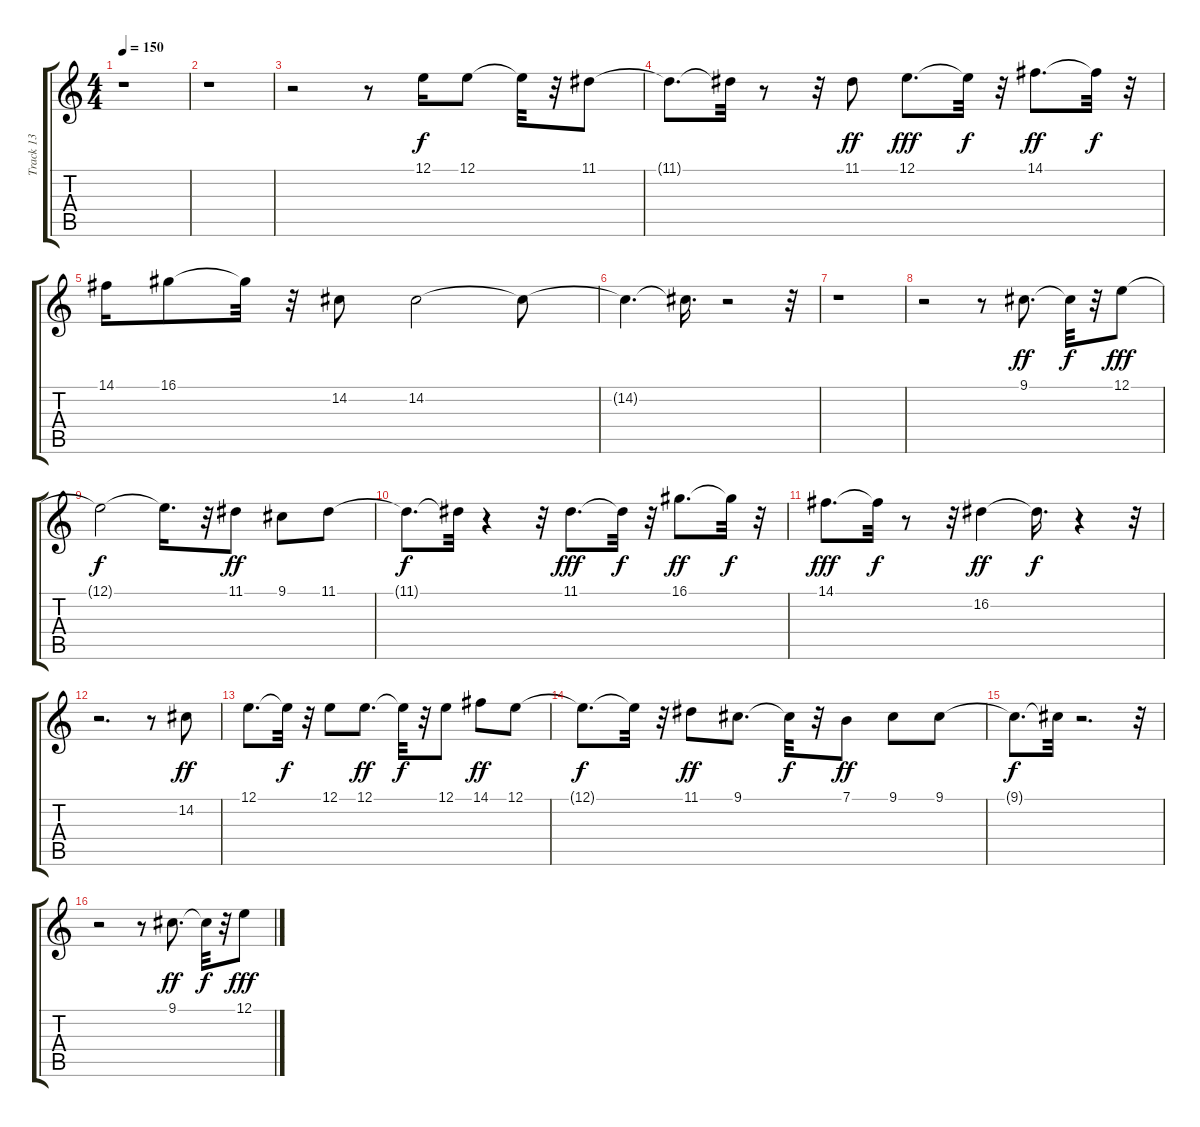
\track ("Track 13" "Track 13") {instrument panflute}
\staff {score tabs}
\tuning (E4 B3 G3 D3 A2 E2) {hide}
\ts (4 4)
\tempo 150
\clef g2
\ks c
r.1{dy f} |
r.1 |
r.2 r.8 12.1.16 12.1.8 12.1{t}.32 r.32 11.1.8 |
11.1{t}.8{d} 11.1{t}.32 r.8 r.32 11.1.8{dy ff} 12.1.8{d dy fff} 12.1{t}.32{dy f} r.32 14.1.8{d dy ff} 14.1{t}.32{dy f} r.32 |
14.1.16 16.1.8 16.1{t}.32 r.32 14.2.8 14.2.2 14.2{t}.8 |
14.2{t}.4{d} 14.2{t}.16{d} r.2 r.32 |
r.1 |
r.2 r.8 9.1.8{d dy ff} 9.1{t}.32{dy f} r.32 12.1.8{dy fff} |
12.1{t}.2{dy f} 12.1{t}.16{d} r.32 11.1.8{dy ff} 9.1.8 11.1.8 |
11.1{t}.8{d dy f} 11.1{t}.32 r.4 r.32 11.1.8{d dy fff} 11.1{t}.32{dy f} r.32 16.1.8{d dy ff} 16.1{t}.32{dy f} r.32 |
14.1.8{d dy fff} 14.1{t}.32{dy f} r.8 r.32 16.2.4{dy ff} 16.2{t}.16{d dy f} r.4 r.32 |
r.2{d} r.8 14.2.8{dy ff} |
12.1.8{d} 12.1{t}.32{dy f} r.32 12.1.8 12.1.8{d dy ff} 12.1{t}.32{dy f} r.32 12.1.8 14.1.8{dy ff} 12.1.8 |
12.1{t}.8{d dy f} 12.1{t}.32 r.32 11.1.8{dy ff} 9.1.8{d} 9.1{t}.32{dy f} r.32 7.1.8{dy ff} 9.1.8 9.1.8 |
9.1{t}.8{d dy f} 9.1{t}.32 r.2{d} r.32 |
r.2 r.8 9.1.8{d dy ff} 9.1{t}.32{dy f} r.32 12.1.8{dy fff}
